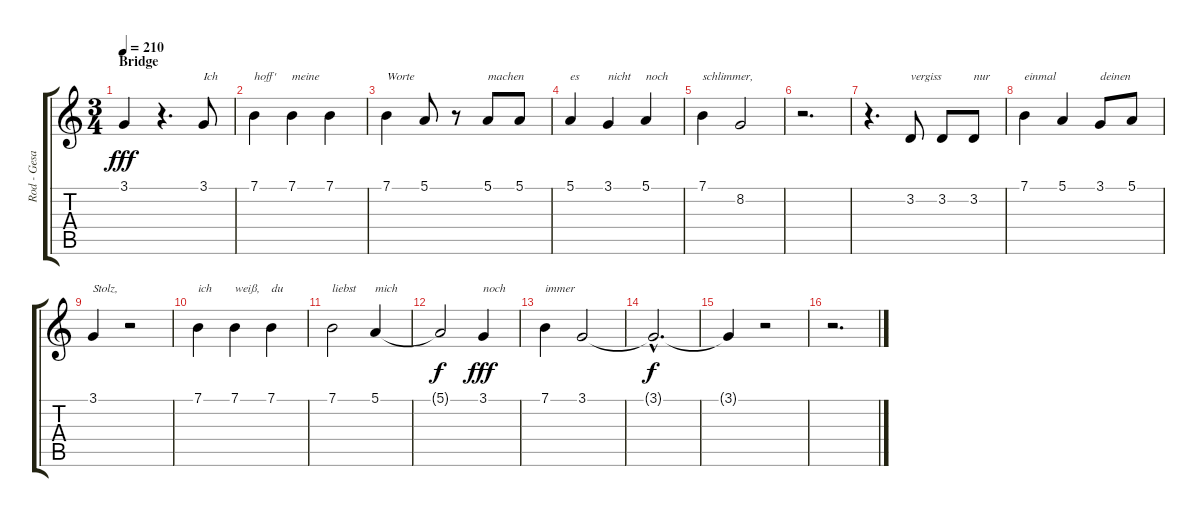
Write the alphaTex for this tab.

\track ("Rod - Gesang" "Rod - Gesa") {instrument bassoon}
\staff {score tabs}
\tuning (E4 B3 G3 D3 A2 E2) {hide}
\ts (3 4)
\section ("" "Bridge")
\tempo 210
\clef g2
\ks c
3.1.4{dy fff} r.4{d} 3.1.8{txt "Ich"} |
7.1.4{txt "hoff'"} 7.1.4{txt "meine"} 7.1.4 |
7.1.4{txt "Worte"} 5.1.8 r.8 5.1.8{txt "machen"} 5.1.8 |
5.1.4{txt "es"} 3.1.4{txt "nicht"} 5.1.4{txt "noch"} |
7.1.4{txt "schlimmer,"} 8.2.2 |
r.2{d} |
r.4{d} 3.2.8{txt "vergiss"} 3.2.8 3.2.8{txt "nur"} |
7.1.4{txt "einmal"} 5.1.4 3.1.8{txt "deinen"} 5.1.8 |
3.1.4{txt "Stolz,"} r.2 |
7.1.4{txt "ich"} 7.1.4{txt "weiß,"} 7.1.4{txt "du"} |
7.1.2{txt "liebst"} 5.1.4{txt "mich"} |
5.1{t}.2{dy f} 3.1.4{txt "noch" dy fff} |
7.1.4{txt "immer"} 3.1.2 |
3.1{hac t}.2{d dy f} |
3.1{t}.4 r.2 |
r.2{d}
